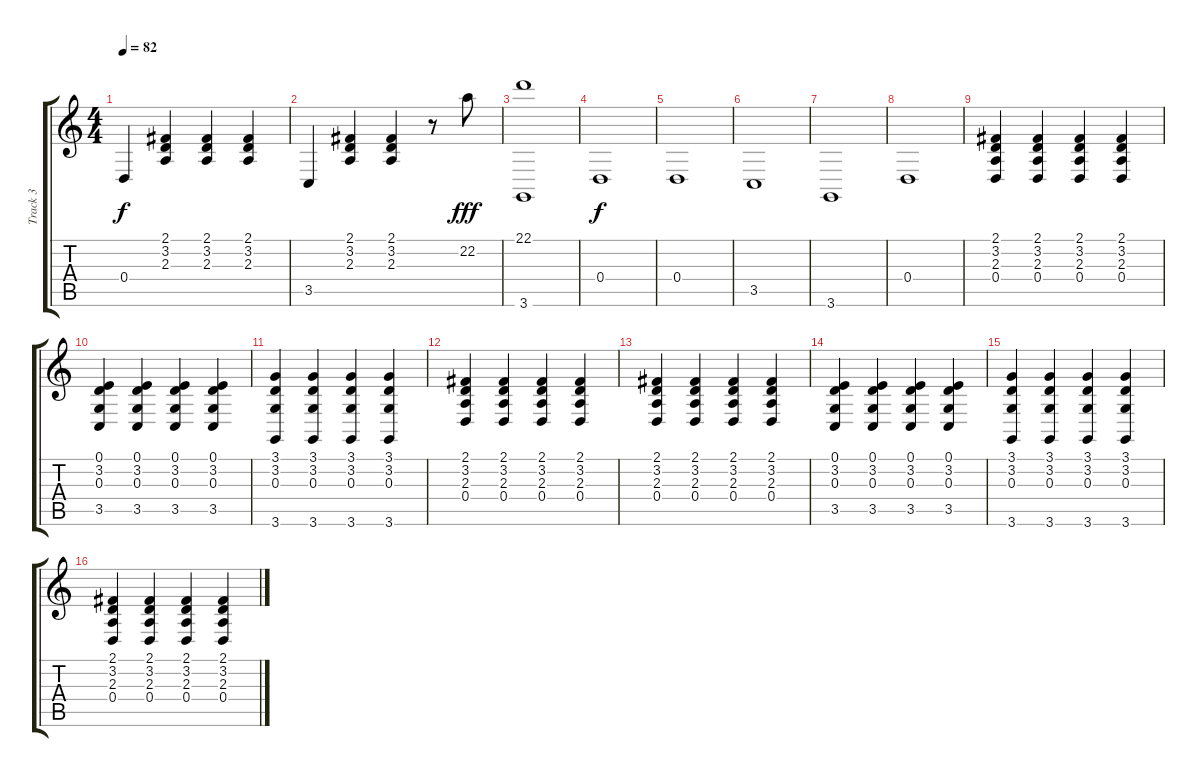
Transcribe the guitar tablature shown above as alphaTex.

\track ("Track 3" "Track 3") {instrument churchorgan}
\staff {score tabs}
\tuning (E4 B3 G3 D3 A2 E2) {hide}
\ts (4 4)
\tempo 82
\clef g2
\ks c
0.4.4{dy f instrument churchorgan} (2.1 3.2 2.3).4 (2.1 3.2 2.3).4 (2.1 3.2 2.3).4 |
3.5.4 (2.1 3.2 2.3).4 (2.1 3.2 2.3).4 r.8 22.2.8{dy fff} |
(22.1 3.6).1 |
0.4.1{dy f} |
0.4.1 |
3.5.1 |
3.6.1 |
0.4.1 |
(2.1 3.2 2.3 0.4).4 (2.1 3.2 2.3 0.4).4 (2.1 3.2 2.3 0.4).4 (2.1 3.2 2.3 0.4).4 |
(0.1 3.2 0.3 3.5).4 (0.1 3.2 0.3 3.5).4 (0.1 3.2 0.3 3.5).4 (0.1 3.2 0.3 3.5).4 |
(3.1 3.2 0.3 3.6).4 (3.1 3.2 0.3 3.6).4 (3.1 3.2 0.3 3.6).4 (3.1 3.2 0.3 3.6).4 |
(2.1 3.2 2.3 0.4).4 (2.1 3.2 2.3 0.4).4 (2.1 3.2 2.3 0.4).4 (2.1 3.2 2.3 0.4).4 |
(2.1 3.2 2.3 0.4).4 (2.1 3.2 2.3 0.4).4 (2.1 3.2 2.3 0.4).4 (2.1 3.2 2.3 0.4).4 |
(0.1 3.2 0.3 3.5).4 (0.1 3.2 0.3 3.5).4 (0.1 3.2 0.3 3.5).4 (0.1 3.2 0.3 3.5).4 |
(3.1 3.2 0.3 3.6).4 (3.1 3.2 0.3 3.6).4 (3.1 3.2 0.3 3.6).4 (3.1 3.2 0.3 3.6).4 |
(2.1 3.2 2.3 0.4).4 (2.1 3.2 2.3 0.4).4 (2.1 3.2 2.3 0.4).4 (2.1 3.2 2.3 0.4).4
